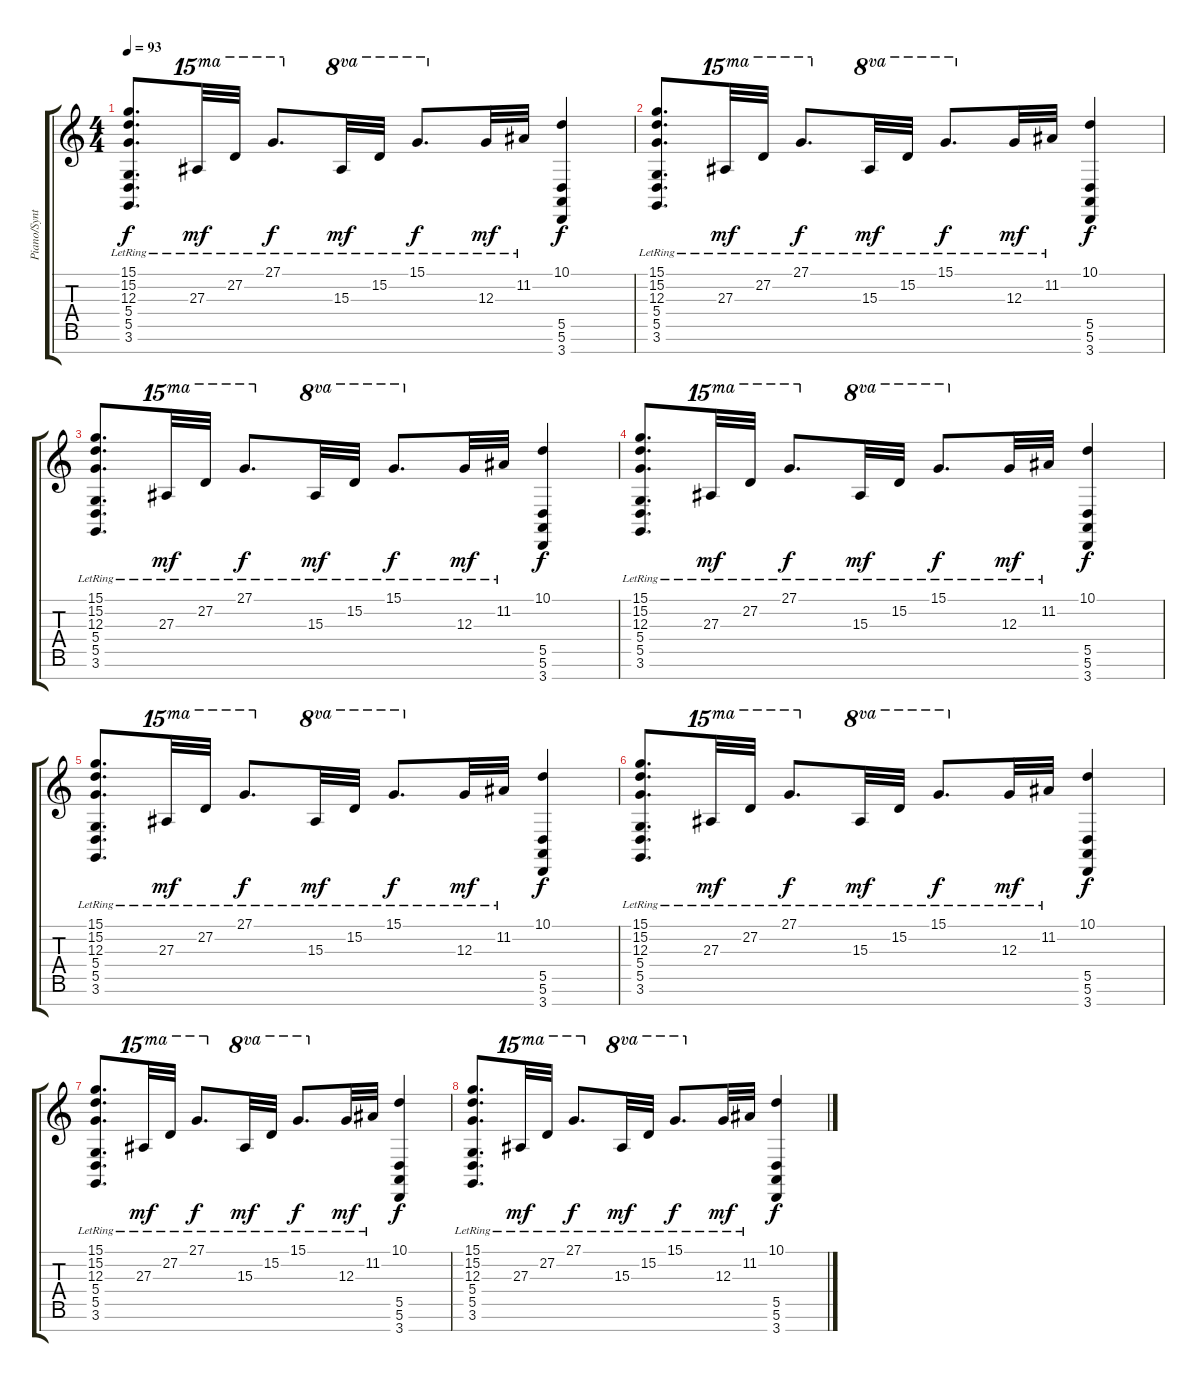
\track ("Piano/Synth" "Piano/Synt") {instrument acousticgrandpiano}
\staff {score tabs}
\tuning (E4 B3 G3 D3 A2 E2 B1) {hide}
\ts (4 4)
\tempo 93
\clef g2
\ks c
(15.1{lr} 15.2{lr} 12.3{lr} 5.4{lr} 5.5{lr} 3.6{lr}).8{d dy f} 27.3{lr}.32{ot 15ma dy mf} 27.2{lr}.32{ot 15ma} 27.1{lr}.8{d ot 15ma dy f} 15.3{lr}.32{ot 8va dy mf} 15.2{lr}.32{ot 8va} 15.1{lr}.8{d ot 8va dy f} 12.3{lr}.32{dy mf} 11.2{lr}.32 (10.1 5.5 5.6 3.7).4{dy f} |
(15.1{lr} 15.2{lr} 12.3{lr} 5.4{lr} 5.5{lr} 3.6{lr}).8{d} 27.3{lr}.32{ot 15ma dy mf} 27.2{lr}.32{ot 15ma} 27.1{lr}.8{d ot 15ma dy f} 15.3{lr}.32{ot 8va dy mf} 15.2{lr}.32{ot 8va} 15.1{lr}.8{d ot 8va dy f} 12.3{lr}.32{dy mf} 11.2{lr}.32 (10.1 5.5 5.6 3.7).4{dy f} |
(15.1{lr} 15.2{lr} 12.3{lr} 5.4{lr} 5.5{lr} 3.6{lr}).8{d} 27.3{lr}.32{ot 15ma dy mf} 27.2{lr}.32{ot 15ma} 27.1{lr}.8{d ot 15ma dy f} 15.3{lr}.32{ot 8va dy mf} 15.2{lr}.32{ot 8va} 15.1{lr}.8{d ot 8va dy f} 12.3{lr}.32{dy mf} 11.2{lr}.32 (10.1 5.5 5.6 3.7).4{dy f} |
(15.1{lr} 15.2{lr} 12.3{lr} 5.4{lr} 5.5{lr} 3.6{lr}).8{d} 27.3{lr}.32{ot 15ma dy mf} 27.2{lr}.32{ot 15ma} 27.1{lr}.8{d ot 15ma dy f} 15.3{lr}.32{ot 8va dy mf} 15.2{lr}.32{ot 8va} 15.1{lr}.8{d ot 8va dy f} 12.3{lr}.32{dy mf} 11.2{lr}.32 (10.1 5.5 5.6 3.7).4{dy f} |
(15.1{lr} 15.2{lr} 12.3{lr} 5.4{lr} 5.5{lr} 3.6{lr}).8{d} 27.3{lr}.32{ot 15ma dy mf} 27.2{lr}.32{ot 15ma} 27.1{lr}.8{d ot 15ma dy f} 15.3{lr}.32{ot 8va dy mf} 15.2{lr}.32{ot 8va} 15.1{lr}.8{d ot 8va dy f} 12.3{lr}.32{dy mf} 11.2{lr}.32 (10.1 5.5 5.6 3.7).4{dy f} |
(15.1{lr} 15.2{lr} 12.3{lr} 5.4{lr} 5.5{lr} 3.6{lr}).8{d} 27.3{lr}.32{ot 15ma dy mf} 27.2{lr}.32{ot 15ma} 27.1{lr}.8{d ot 15ma dy f} 15.3{lr}.32{ot 8va dy mf} 15.2{lr}.32{ot 8va} 15.1{lr}.8{d ot 8va dy f} 12.3{lr}.32{dy mf} 11.2{lr}.32 (10.1 5.5 5.6 3.7).4{dy f} |
(15.1{lr} 15.2{lr} 12.3{lr} 5.4{lr} 5.5{lr} 3.6{lr}).8{d} 27.3{lr}.32{ot 15ma dy mf} 27.2{lr}.32{ot 15ma} 27.1{lr}.8{d ot 15ma dy f} 15.3{lr}.32{ot 8va dy mf} 15.2{lr}.32{ot 8va} 15.1{lr}.8{d ot 8va dy f} 12.3{lr}.32{dy mf} 11.2{lr}.32 (10.1 5.5 5.6 3.7).4{dy f} |
(15.1{lr} 15.2{lr} 12.3{lr} 5.4{lr} 5.5{lr} 3.6{lr}).8{d} 27.3{lr}.32{ot 15ma dy mf} 27.2{lr}.32{ot 15ma} 27.1{lr}.8{d ot 15ma dy f} 15.3{lr}.32{ot 8va dy mf} 15.2{lr}.32{ot 8va} 15.1{lr}.8{d ot 8va dy f} 12.3{lr}.32{dy mf} 11.2{lr}.32 (10.1 5.5 5.6 3.7).4{dy f}
